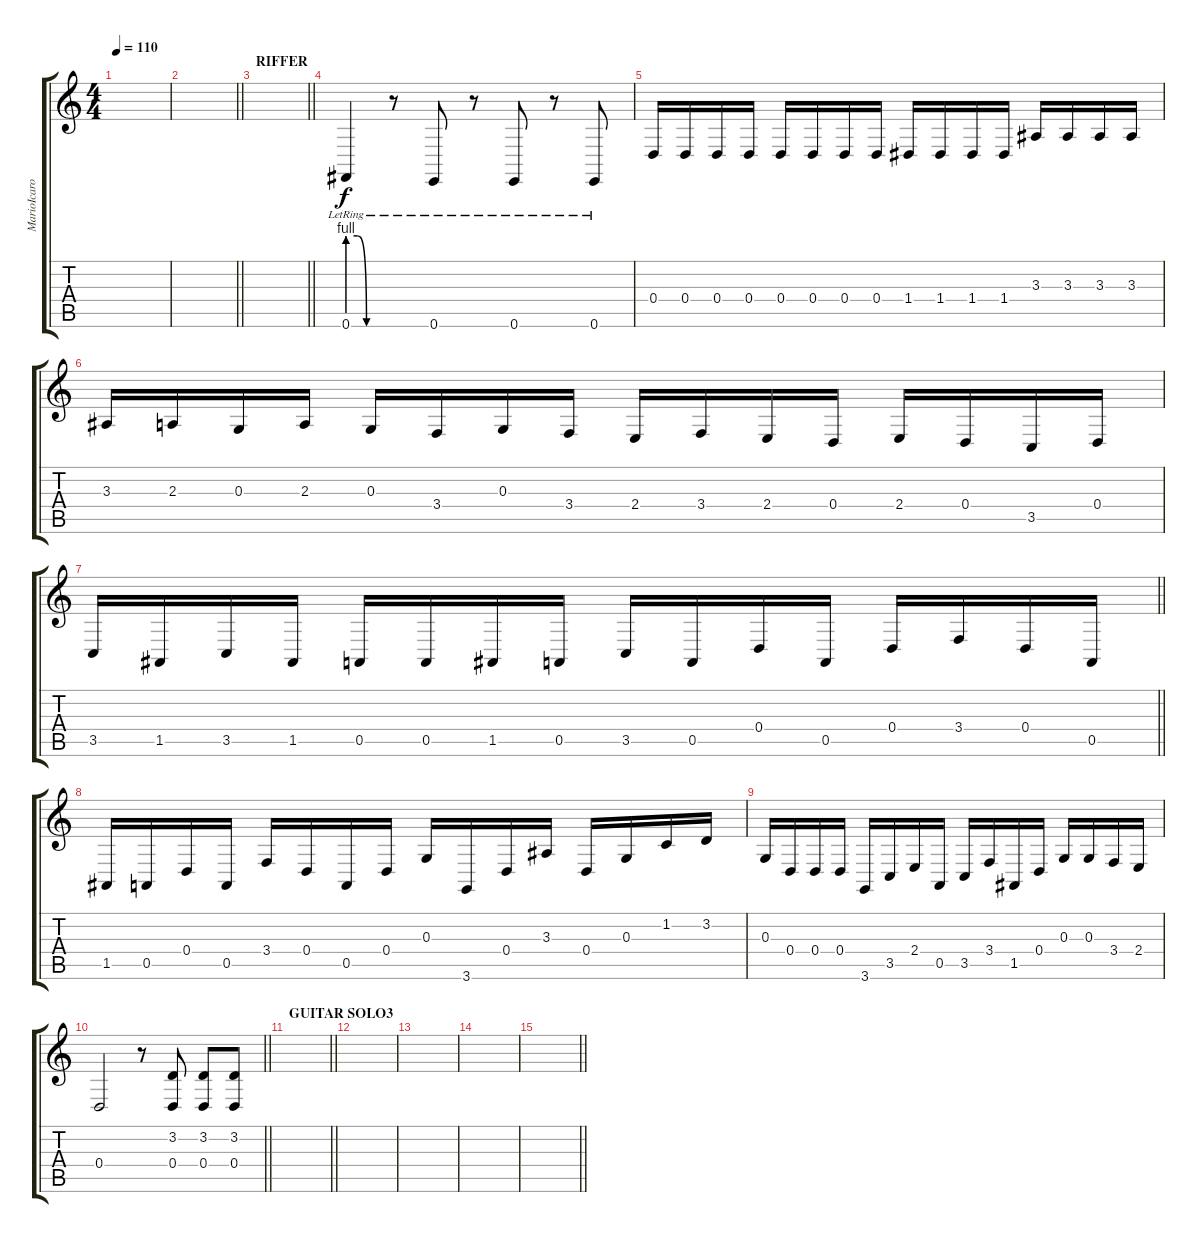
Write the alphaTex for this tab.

\track ("MarioIcaro." "MarioIcaro") {instrument acousticgrandpiano}
\staff {score tabs}
\tuning (E4 B3 G3 D3 A2 E2) {hide}
\ts (4 4)
\tempo 110
\clef g2
\ks c
|
\barLineRight lightlight
|
\section ("" "RIFFER ")
\barLineRight lightlight
|
0.6{be (custom 0 4 15 4 30 0 60 0) lr}.4{volume 16 instrument harpsichord} r.8 0.6{lr}.8 r.8 0.6{lr}.8 r.8 0.6{lr}.8 |
0.4.16 0.4.16 0.4.16 0.4.16 0.4.16 0.4.16 0.4.16 0.4.16 1.4.16 1.4.16 1.4.16 1.4.16 3.3.16 3.3.16 3.3.16 3.3.16 |
3.3.16 2.3.16 0.3.16 2.3.16 0.3.16 3.4.16 0.3.16 3.4.16 2.4.16 3.4.16 2.4.16 0.4.16 2.4.16 0.4.16 3.5.16 0.4.16 |
\barLineRight lightlight
3.5.16 1.5.16 3.5.16 1.5.16 0.5.16 0.5.16 1.5.16 0.5.16 3.5.16 0.5.16 0.4.16 0.5.16 0.4.16 3.4.16 0.4.16 0.5.16 |
1.5.16 0.5.16 0.4.16 0.5.16 3.4.16 0.4.16 0.5.16 0.4.16 0.3.16 3.6.16 0.4.16 3.3.16 0.4.16 0.3.16 1.2.16 3.2.16 |
0.3.16 0.4.16 0.4.16 0.4.16 3.6.16 3.5.16 2.4.16 0.5.16 3.5.16 3.4.16 1.5.16 0.4.16 0.3.16 0.3.16 3.4.16 2.4.16 |
\barLineRight lightlight
0.4.2 r.8 (3.2 0.4).8 (3.2 0.4).8 (3.2 0.4).8 |
\section ("" "GUITAR SOLO3")
\barLineRight lightlight
|
|
|
|
\barLineRight lightlight
